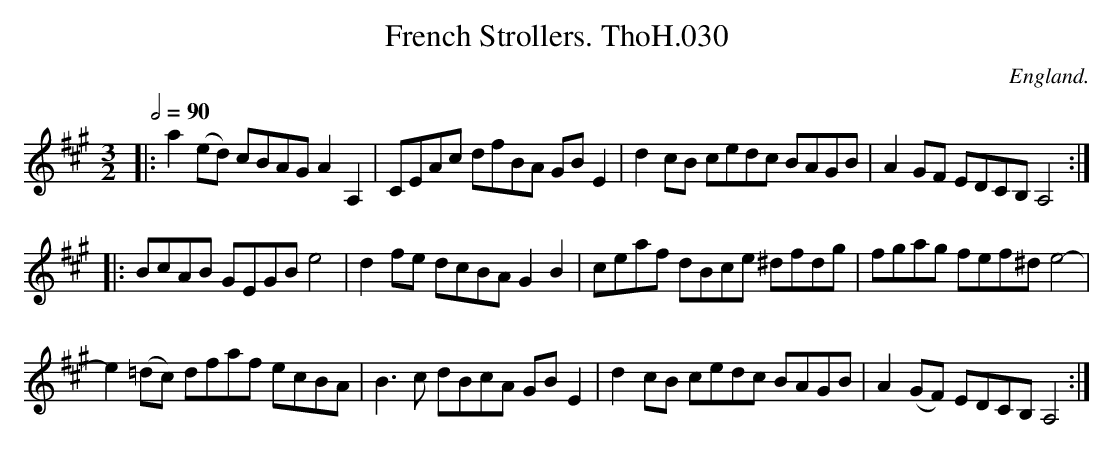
X:1
T:French Strollers. ThoH.030
Q:1/2=90
M:3/2
L:1/8
O:England.
K:A
|:a2(ed) cBAGA2A,2|CEAc dfBA GBE2|d2cB cedc BAGB|A2GF EDCB,A,4:|
|:BcAB GEGBe4|d2fe dcBAG2B2|ceaf dBce ^dfdg|fgag fef^de4-|
e2(=dc) dfaf ecBA|B3c dBcA GBE2|d2cB cedc BAGB|A2(GF) EDCB,A,4:|
